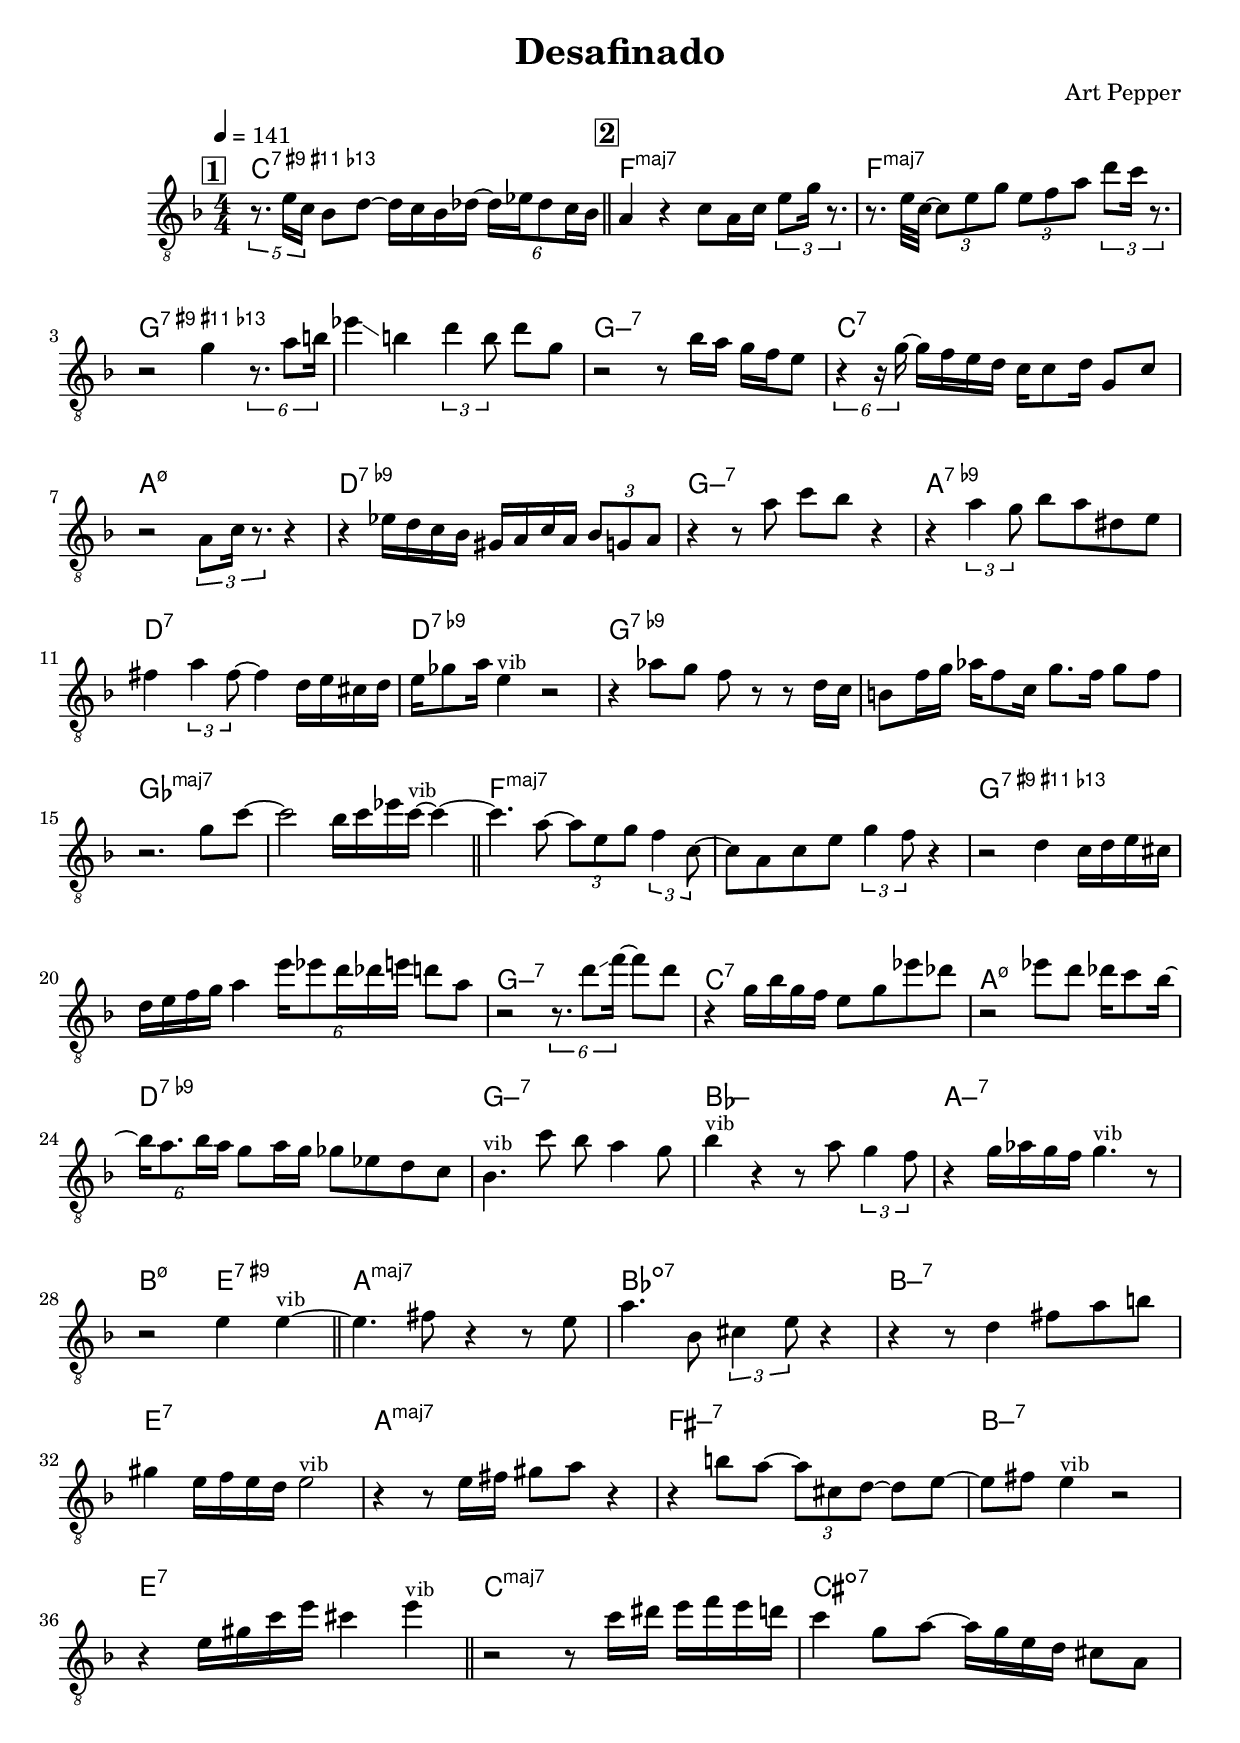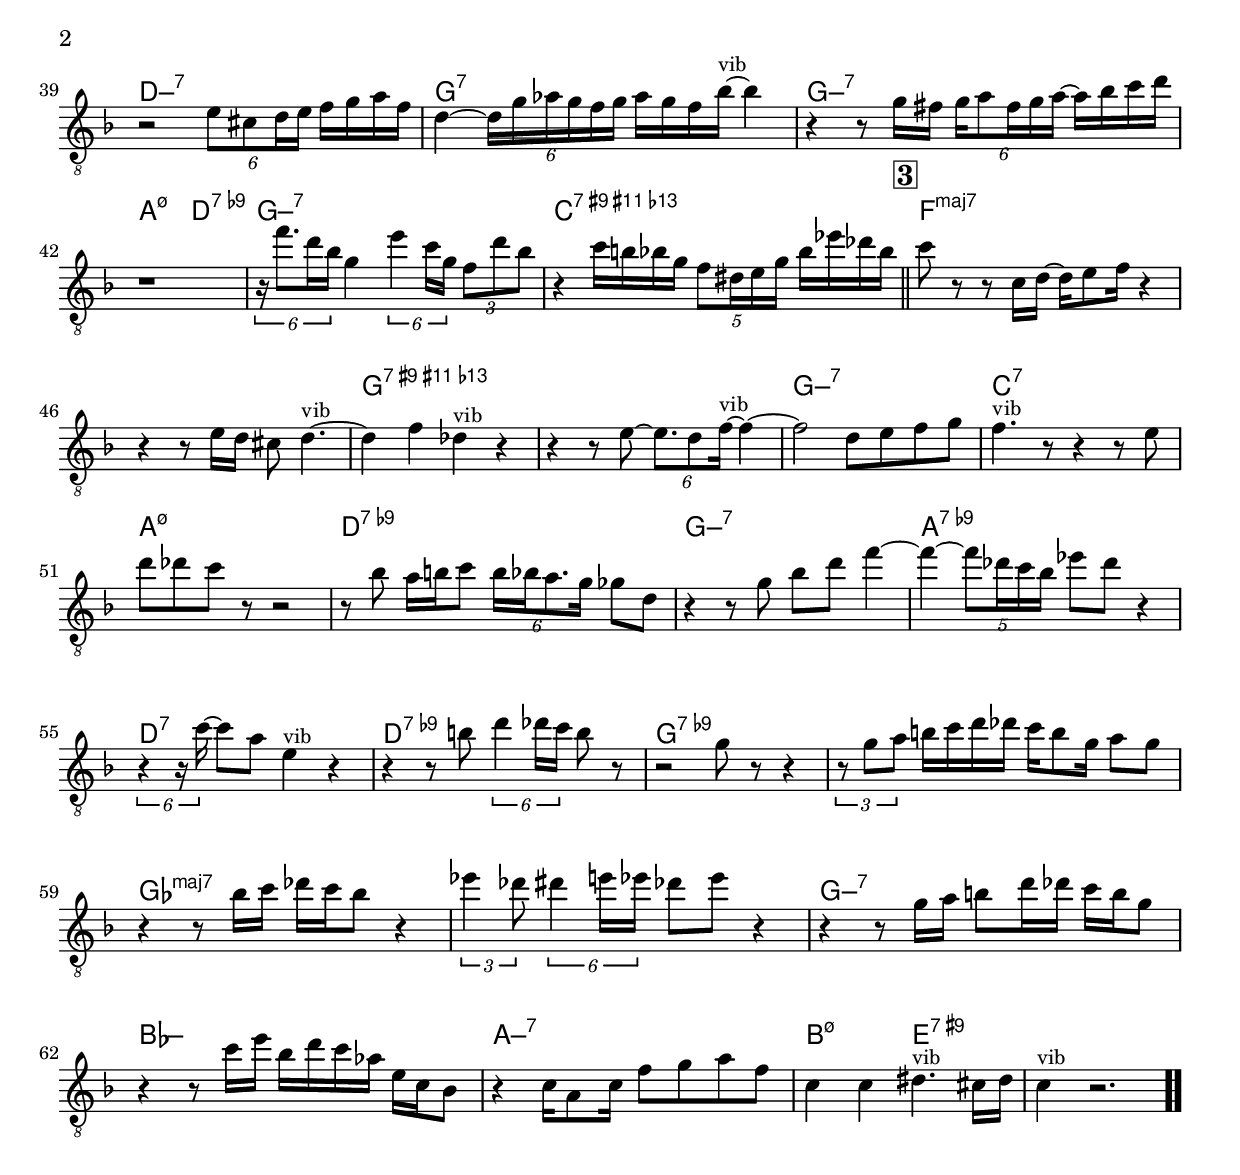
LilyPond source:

\version "2.13.2"

#(ly:set-option 'point-and-click #f)

\header {
  title = "Desafinado"
  composer = "Art Pepper"
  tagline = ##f
}
global =
{
    \override Staff.TimeSignature #'style = #'()
    \time 4/4
    \clef "treble_8"
    \key f \major
    \override Rest #'direction = #'0
    \override MultiMeasureRest #'staff-position = #0
}
\score
{
<<
    \transpose c' c'

    \new ChordNames { \chords {
      \set majorSevenSymbol = \markup { "maj7" }
      \set minorChordModifier = \markup { \char ##x2013 }
      | c1:13-.9+11+ 
      | f1:maj | f1:maj | g1:13-.9+11+ | s1 | g1:min7 | c1:7 | a1:min5-7 | d1:9- 
      | g1:min7 | a1:9- | d1:7 | d1:9- | g1:9- | s1 | ges1:maj | s1 
      | f1:maj | s1 | g1:13-.9+11+ | s1 | g1:min7 | c1:7 | a1:min5-7 | d1:9- 
      | g1:min7 | bes1:min | a1:min7 | b2:min5-7 e2:9+ | a1:maj | bes1:dim7 | b1:min7 | e1:7 
      | a1:maj | fis1:min7 | b1:min7 | e1:7 | c1:maj | cis1:dim7 | d1:min7 | g1:7 
      | g1:min7 | a2:min5-7 d2:9- | g1:min7 | c1:13-.9+11+ | f1:maj | s1 | g1:13-.9+11+ | s1 
      | g1:min7 | c1:7 | a1:min5-7 | d1:9- | g1:min7 | a1:9- | d1:7 | d1:9- 
      | g1:9- | s1 | ges1:maj | s1 | g1:min7 | bes1:min | a1:min7 | b2:min5-7 e2:9+|
      }
      }

    \new Staff
    <<
    \transpose c' c'

    {
      \global
  		%\override Score.MetronomeMark #'transparent = ##t
  		%\override Score.MetronomeMark #'stencil = ##f
  		
  		\override HorizontalBracket #'direction = #UP
  		\override HorizontalBracket #'bracket-flare = #'(0 . 0)
  		
  		\override TextSpanner #'dash-fraction = #1.0
  		\override TextSpanner #'bound-details #'left #'text = \markup{ \concat{\draw-line #'(0 . -1.0) \draw-line #'(1.0 . 0) }}
  		\override TextSpanner #'bound-details #'right #'text = \markup{ \concat{ \draw-line #'(1.0 . 0) \draw-line #'(0 . -1.0) }}
          \set Score.markFormatter = #format-mark-box-numbers


      \tempo 4 = 141
      \set Score.currentBarNumber = #0
     
      \bar "||" \mark \default \tuplet 5/4 {r8. e'16 c'16} bes8 d'8~ d'16 c'16 bes16 des'16~ \tuplet 6/4 {des'16 es'16 des'8 c'16 bes16} 
      \bar "||" \mark \default a4 r4 c'8 a16 c'16 \tuplet 3/2 {e'8 g'16 r8.} 
      | r8. e'32 c'32~ \tuplet 3/2 {c'8 e'8 g'8} \tuplet 3/2 {e'8 f'8 a'8} \tuplet 3/2 {d''8 c''16 r8.} 
      | r2 g'4 \tuplet 6/4 {r8. a'8 b'16} 
      | es''4\glissando  b'4 \tuplet 3/2 {d''4 b'8} d''8 g'8 
      | r2 r8 bes'16 a'16 g'16 f'16 e'8 
      | \tuplet 6/4 {r4 r16 g'16~} g'16 f'16 e'16 d'16 c'16 c'8 d'16 g8 c'8 
      | r2 \tuplet 3/2 {a8 c'16 r8.} r4 
      | r4 es'16 d'16 c'16 bes16 gis16 a16 c'16 a16 \tuplet 3/2 {bes8 g8 a8} 
      | r4 r8 a'8 c''8 bes'8 r4 
      | r4 \tuplet 3/2 {a'4 g'8} bes'8 a'8 dis'8 e'8 
      | fis'4 \tuplet 3/2 {a'4 fis'8~} fis'4 d'16 e'16 cis'16 d'16 
      | e'16 ges'8 a'16 e'4^\markup{\left-align \small vib} r2 
      | r4 aes'8 g'8 f'8 r8 r8 d'16 c'16 
      | b8 f'16 g'16 aes'16 f'8 c'16 g'8. f'16 g'8 f'8 
      | r2. g'8 c''8~ 
      | c''2 bes'16 c''16 es''16 c''16~^\markup{\left-align \small vib} c''4~ 
      \bar "||" c''4. a'8~ \tuplet 3/2 {a'8 e'8 g'8} \tuplet 3/2 {f'4 c'8~} 
      | c'8 a8 c'8 e'8 \tuplet 3/2 {g'4 f'8} r4 
      | r2 d'4 c'16 d'16 e'16 cis'16 
      | d'16 e'16 f'16 g'16 a'4 \tuplet 6/4 {e''16 es''8 d''16 des''16 e''16} d''8 a'8 
      | r2 \tuplet 6/4 {r8. d''8\glissando  f''16~} f''8 d''8 
      | r4 g'16 bes'16 g'16 f'16 e'8 g'8 es''8 des''8 
      | r2 es''8 d''8 des''16 c''8 bes'16~ 
      | \tuplet 6/4 {bes'16 a'8. bes'16 a'16} g'8 a'16 g'16 ges'8 es'8 d'8 c'8 
      | bes4.^\markup{\left-align \small vib} c''8 bes'8 a'4 g'8 
      | bes'4^\markup{\left-align \small vib} r4 r8 a'8 \tuplet 3/2 {g'4 f'8} 
      | r4 g'16 aes'16 g'16 f'16 g'4.^\markup{\left-align \small vib} r8 
      | r2 e'4 e'4~^\markup{\left-align \small vib} 
      \bar "||" e'4. fis'8 r4 r8 e'8 
      | a'4. bes8 \tuplet 3/2 {cis'4 e'8} r4 
      | r4 r8 d'4 fis'8 a'8 b'8 
      | gis'4 e'16 f'16 e'16 d'16 e'2^\markup{\left-align \small vib} 
      | r4 r8 e'16 fis'16 gis'8 a'8 r4 
      | r4 b'8 a'8~ \tuplet 3/2 {a'8 cis'8 d'8~} d'8 e'8~ 
      | e'8 fis'8 e'4^\markup{\left-align \small vib} r2 
      | r4 e'16 gis'16 c''16 e''16 cis''4 e''4^\markup{\left-align \small vib} 
      \bar "||" r2 r8 c''16 dis''16 e''16 f''16 e''16 d''16 
      | c''4 g'8 a'8~ a'16 g'16 e'16 d'16 cis'8 a8 
      | r2 \tuplet 6/4 {e'8 cis'8 d'16 e'16} f'16 g'16 a'16 f'16 
      | d'4~ \tuplet 6/4 {d'16 g'16 aes'16 g'16 f'16 g'16} aes'16 g'16 f'16 bes'16~^\markup{\left-align \small vib} bes'4 
      | r4 r8 g'16 fis'16 \tuplet 6/4 {g'16 a'8 fis'16 g'16 a'16~} a'16 bes'16 c''16 d''16 
      | r1 
      | \tuplet 6/4 {r16 f''8. d''16 bes'16} g'4 \tuplet 6/4 {e''4 c''16 g'16} \tuplet 3/2 {f'8 d''8 bes'8} 
      | r4 c''16 b'16 bes'16 g'16 \tuplet 5/4 {f'8 dis'16 e'16 g'16} bes'16 es''16 des''16 bes'16 
      \bar "||" \mark \default c''8 r8 r8 c'16 d'16~ d'16 e'8 f'16 r4 
      | r4 r8 e'16 d'16 cis'8 d'4.~^\markup{\left-align \small vib} 
      | d'4 f'4 des'4^\markup{\left-align \small vib} r4 
      | r4 r8 e'8~ \tuplet 6/4 {e'8. d'8 f'16~^\markup{\left-align \small vib}} f'4~ 
      | f'2 d'8 e'8 f'8 g'8 
      | f'4.^\markup{\left-align \small vib} r8 r4 r8 e'8 
      | d''8 des''8 c''8 r8 r2 
      | r8 bes'8 a'16 b'16 c''8 \tuplet 6/4 {b'16 bes'16 a'8. g'16} ges'8 d'8 
      | r4 r8 g'8 bes'8 d''8 f''4~ 
      | f''4~ \tuplet 5/4 {f''8 des''16 c''16 bes'16} es''8 des''8 r4 
      | \tuplet 6/4 {r4 r16 c''16~} c''8 a'8 e'4^\markup{\left-align \small vib} r4 
      | r4 r8 b'8 \tuplet 6/4 {d''4 des''16 c''16} b'8 r8 
      | r2 g'8 r8 r4 
      | \tuplet 3/2 {r8 g'8 a'8} b'16 c''16 d''16 des''16 c''16 b'8 g'16 a'8 g'8 
      | r4 r8 bes'16 c''16 des''16 c''16 bes'8 r4 
      | \tuplet 3/2 {es''4 des''8} \tuplet 6/4 {dis''4 e''16 es''16} des''8 es''8 r4 
      | r4 r8 g'16 a'16 b'8 d''16 des''16 c''16 b'16 g'8 
      | r4 r8 c''16 e''16 bes'16 d''16 c''16 aes'16 e'16 c'16 bes8 
      | r4 c'16 a8 c'16 f'8 g'8 a'8 f'8 
      | c'4 c'4 dis'4.^\markup{\left-align \small vib} cis'16 dis'16 
      | c'4^\markup{\left-align \small vib} r2.\bar  ".."
    }
    >>
>>    
}
